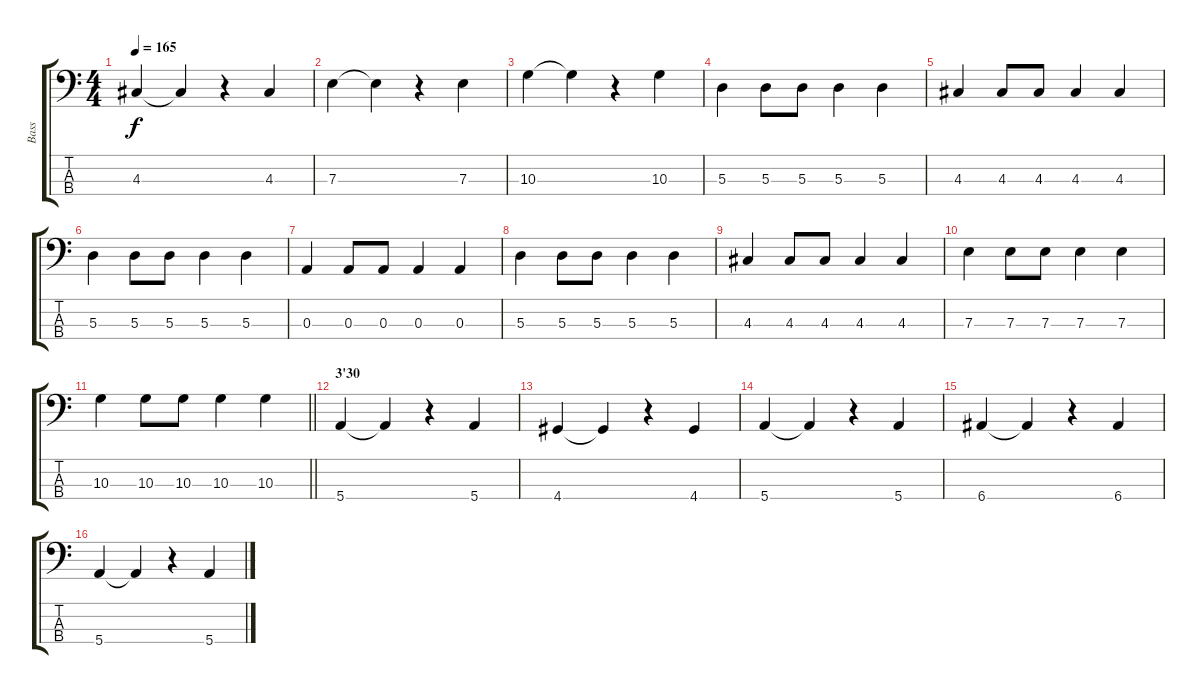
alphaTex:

\track ("Bass" "Bass") {instrument electricbassfinger}
\staff {score tabs}
\tuning (G2 D2 A1 E1) {hide}
\ts (4 4)
\tempo 165
\clef f4
\ks c
4.3.4{dy f} 4.3{t}.4 r.4 4.3.4 |
7.3.4 7.3{t}.4 r.4 7.3.4 |
10.3.4 10.3{t}.4 r.4 10.3.4 |
5.3.4 5.3.8 5.3.8 5.3.4 5.3.4 |
4.3.4 4.3.8 4.3.8 4.3.4 4.3.4 |
5.3.4 5.3.8 5.3.8 5.3.4 5.3.4 |
0.3.4 0.3.8 0.3.8 0.3.4 0.3.4 |
5.3.4 5.3.8 5.3.8 5.3.4 5.3.4 |
4.3.4 4.3.8 4.3.8 4.3.4 4.3.4 |
7.3.4 7.3.8 7.3.8 7.3.4 7.3.4 |
\barLineRight lightlight
10.3.4 10.3.8 10.3.8 10.3.4 10.3.4 |
\section ("" "3'30")
5.4.4 5.4{t}.4 r.4 5.4.4 |
4.4.4 4.4{t}.4 r.4 4.4.4 |
5.4.4 5.4{t}.4 r.4 5.4.4 |
6.4.4 6.4{t}.4 r.4 6.4.4 |
5.4.4 5.4{t}.4 r.4 5.4.4
